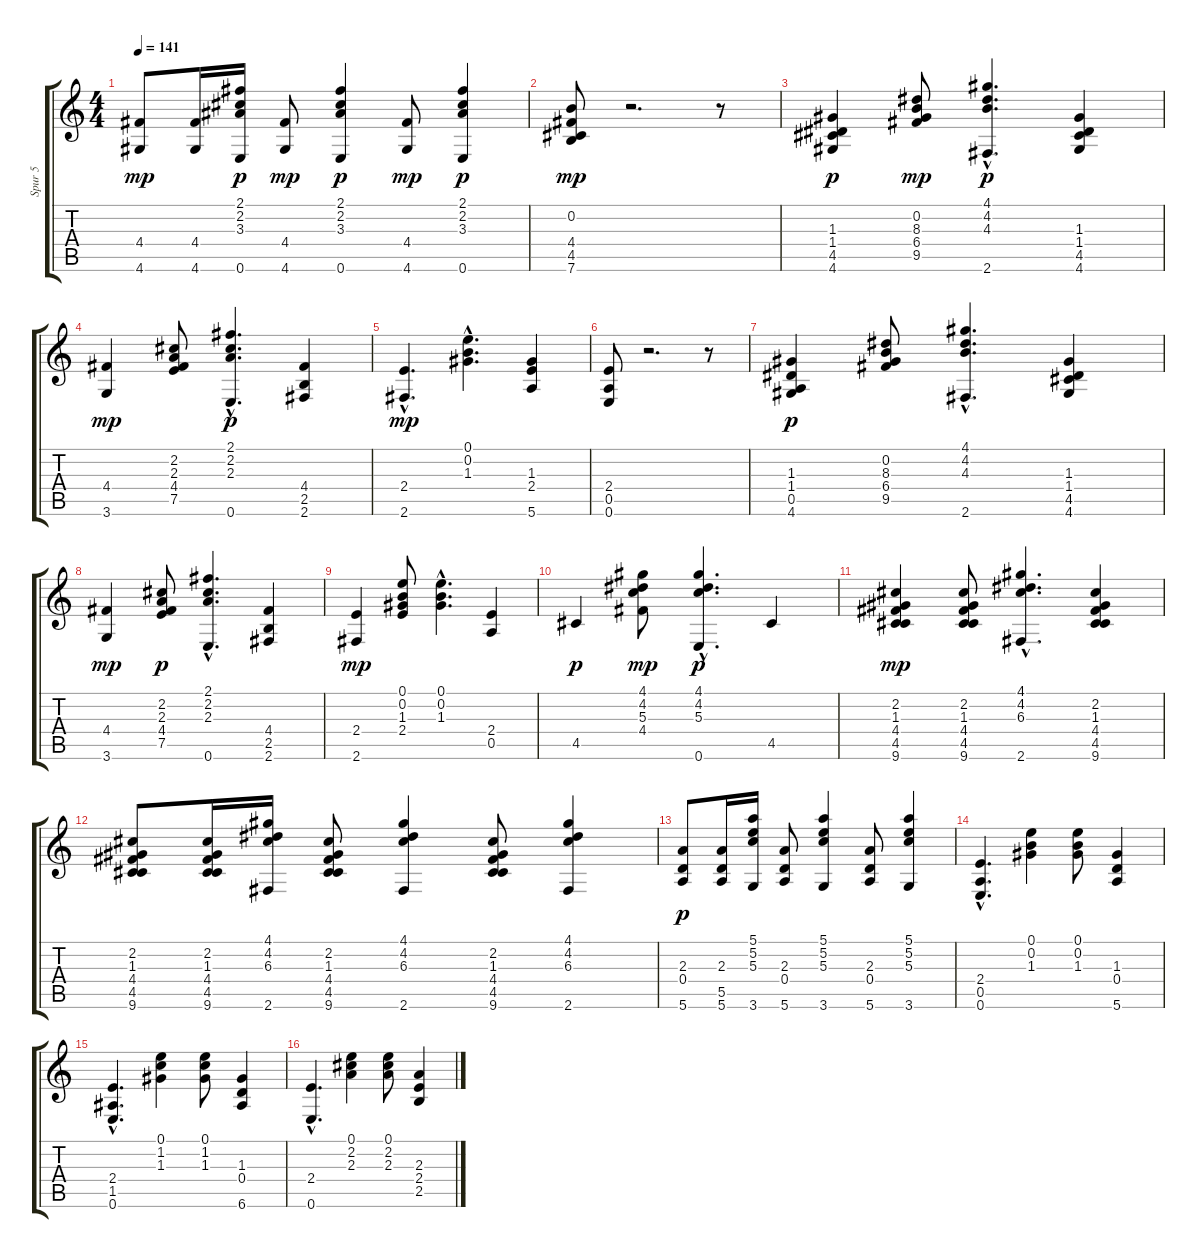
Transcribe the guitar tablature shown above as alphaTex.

\track ("Spur 5" "Spur 5") {instrument acousticguitarsteel}
\staff {score tabs}
\tuning (E4 B3 G3 D3 A2 E2) {hide}
\ts (4 4)
\tempo 141
\clef g2
\ks c
(4.4 4.6).8{dy mp} (4.4 4.6).16 (2.1 2.2 3.3 0.6).16{dy p} (4.4 4.6).8{dy mp} (2.1 2.2 3.3 0.6).4{dy p} (4.4 4.6).8{dy mp} (2.1 2.2 3.3 0.6).4{dy p} |
(0.2 4.4 4.5 7.6).8{dy mp} r.2{d} r.8 |
(1.3 1.4 4.5 4.6).4{dy p} (0.2 8.3 6.4 9.5).8{dy mp} (4.1{hac} 4.2{hac} 4.3{hac} 2.6{hac}).4{d dy p} (1.3 1.4 4.5 4.6).4 |
(4.4 3.6).4{dy mp} (2.2 2.3 4.4 7.5).8 (2.1{hac} 2.2{hac} 2.3{hac} 0.6{hac}).4{d dy p} (4.4 2.5 2.6).4 |
(2.4{hac} 2.6{hac}).4{d dy mp} (0.1{hac} 0.2{hac} 1.3{hac}).4{d} (1.3 2.4 5.6).4 |
(2.4 0.5 0.6).8 r.2{d} r.8 |
(1.3 1.4 0.5 4.6).4{dy p} (0.2 8.3 6.4 9.5).8 (4.1{hac} 4.2{hac} 4.3{hac} 2.6{hac}).4{d} (1.3 1.4 4.5 4.6).4 |
(4.4 3.6).4{dy mp} (2.2 2.3 4.4 7.5).8{dy p} (2.1{hac} 2.2{hac} 2.3{hac} 0.6{hac}).4{d} (4.4 2.5 2.6).4 |
(2.4 2.6).4{dy mp} (0.1 0.2 1.3 2.4).8 (0.1{hac} 0.2{hac} 1.3{hac}).4{d} (2.4 0.5).4 |
4.5.4{dy p} (4.1 4.2 5.3 4.4).8{dy mp} (4.1{hac} 4.2{hac} 5.3{hac} 0.6{hac}).4{d dy p} 4.5.4 |
(2.2 1.3 4.4 4.5 9.6).4{dy mp} (2.2 1.3 4.4 4.5 9.6).8 (4.1{hac} 4.2{hac} 6.3{hac} 2.6{hac}).4{d} (2.2 1.3 4.4 4.5 9.6).4 |
(2.2 1.3 4.4 4.5 9.6).8 (2.2 1.3 4.4 4.5 9.6).16 (4.1 4.2 6.3 2.6).16 (2.2 1.3 4.4 4.5 9.6).8 (4.1 4.2 6.3 2.6).4 (2.2 1.3 4.4 4.5 9.6).8 (4.1 4.2 6.3 2.6).4 |
(2.3 0.4 5.6).8{dy p} (2.3 5.5 5.6).16 (5.1 5.2 5.3 3.6).16 (2.3 0.4 5.6).8 (5.1 5.2 5.3 3.6).4 (2.3 0.4 5.6).8 (5.1 5.2 5.3 3.6).4 |
(2.4{hac} 0.5{hac} 0.6{hac}).4{d} (0.1 0.2 1.3).4 (0.1 0.2 1.3).8 (1.3 0.4 5.6).4 |
(2.4{hac} 1.5{hac} 0.6{hac}).4{d} (0.1 1.2 1.3).4 (0.1 1.2 1.3).8 (1.3 0.4 6.6).4 |
(2.4{hac} 0.6{hac}).4{d} (0.1 2.2 2.3).4 (0.1 2.2 2.3).8 (2.3 2.4 2.5).4
